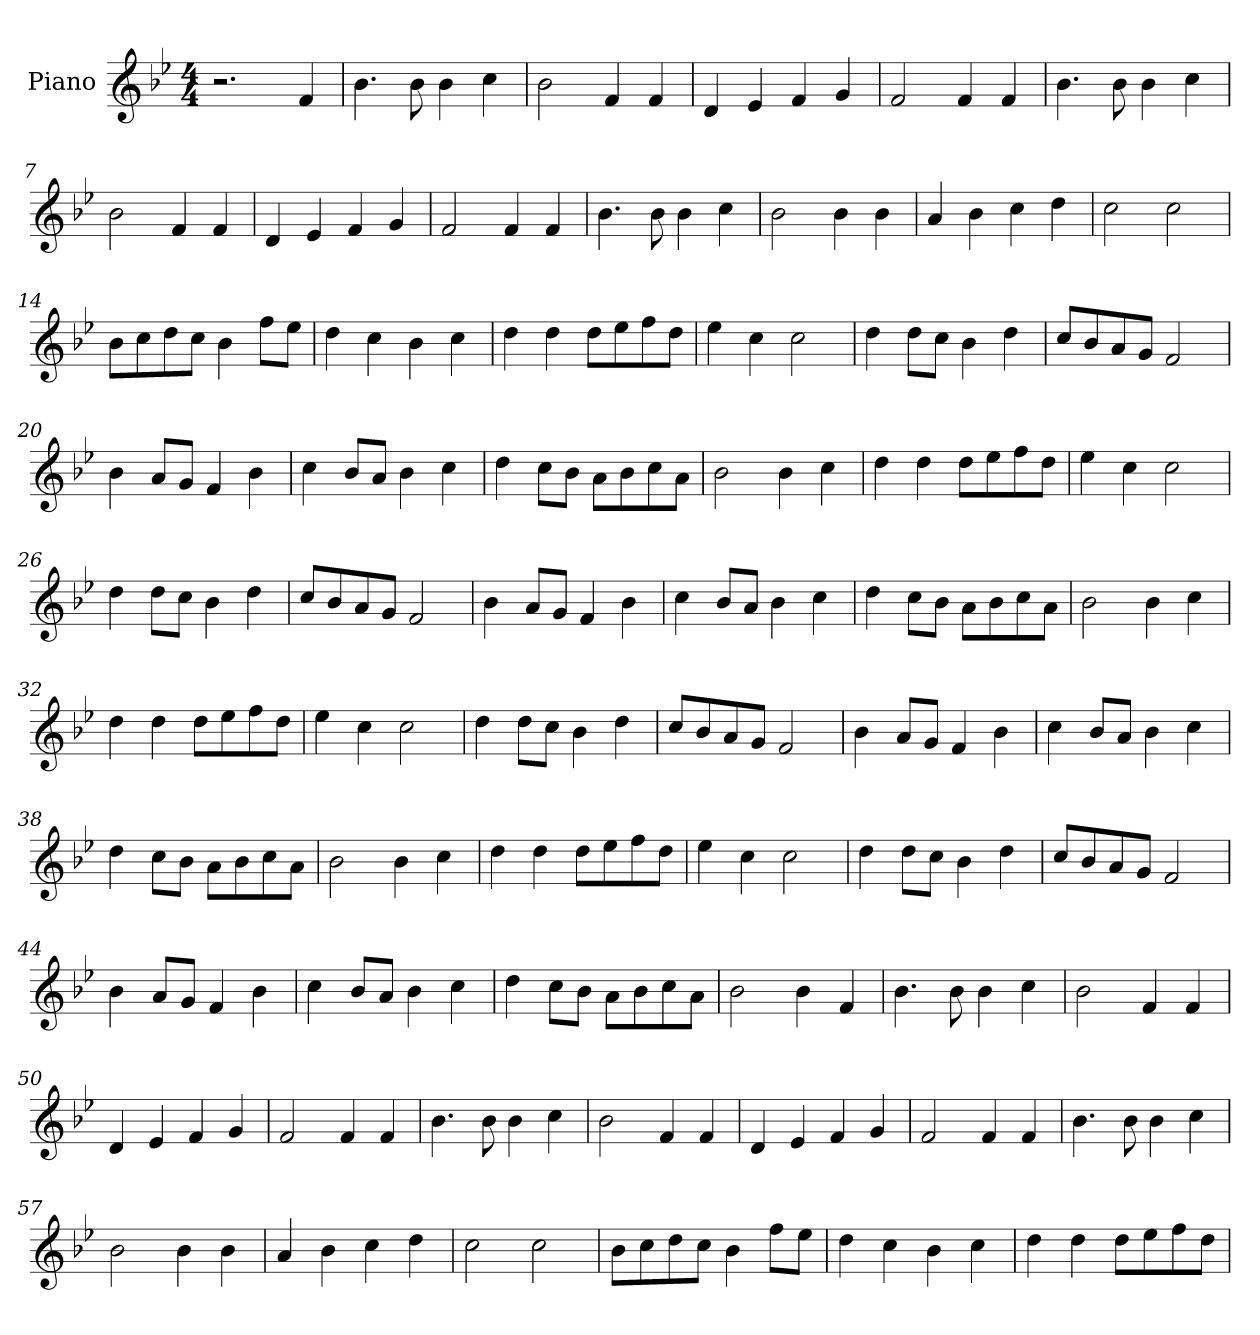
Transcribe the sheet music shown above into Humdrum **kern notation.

**kern
*part1
*staff1
*I"Piano
*I'Pno
*clefG2
*k[b-e-]
*M4/4
=1
2.r
4f/
=2
4.b-\
8b-\
4b-\
4cc\
=3
2b-\
4f/
4f/
=4
4d/
4e-/
4f/
4g/
=5
2f/
4f/
4f/
=6
4.b-\
8b-\
4b-\
4cc\
=7
2b-\
4f/
4f/
=8
4d/
4e-/
4f/
4g/
=9
2f/
4f/
4f/
=10
4.b-\
8b-\
4b-\
4cc\
=11
2b-\
4b-\
4b-\
=12
4a/
4b-\
4cc\
4dd\
=13
2cc\
2cc\
=14
8b-\L
8cc\
8dd\
8cc\J
4b-\
8ff\L
8ee-\J
=15
4dd\
4cc\
4b-\
4cc\
=16
4dd\
4dd\
8dd\L
8ee-\
8ff\
8dd\J
=17
4ee-\
4cc\
2cc\
=18
4dd\
8dd\L
8cc\J
4b-\
4dd\
=19
8cc/L
8b-/
8a/
8g/J
2f/
=20
4b-\
8a/L
8g/J
4f/
4b-\
=21
4cc\
8b-/L
8a/J
4b-\
4cc\
=22
4dd\
8cc\L
8b-\J
8a\L
8b-\
8cc\
8a\J
=23
2b-\
4b-\
4cc\
=24
4dd\
4dd\
8dd\L
8ee-\
8ff\
8dd\J
=25
4ee-\
4cc\
2cc\
=26
4dd\
8dd\L
8cc\J
4b-\
4dd\
=27
8cc/L
8b-/
8a/
8g/J
2f/
=28
4b-\
8a/L
8g/J
4f/
4b-\
=29
4cc\
8b-/L
8a/J
4b-\
4cc\
=30
4dd\
8cc\L
8b-\J
8a\L
8b-\
8cc\
8a\J
=31
2b-\
4b-\
4cc\
=32
4dd\
4dd\
8dd\L
8ee-\
8ff\
8dd\J
=33
4ee-\
4cc\
2cc\
=34
4dd\
8dd\L
8cc\J
4b-\
4dd\
=35
8cc/L
8b-/
8a/
8g/J
2f/
=36
4b-\
8a/L
8g/J
4f/
4b-\
=37
4cc\
8b-/L
8a/J
4b-\
4cc\
=38
4dd\
8cc\L
8b-\J
8a\L
8b-\
8cc\
8a\J
=39
2b-\
4b-\
4cc\
=40
4dd\
4dd\
8dd\L
8ee-\
8ff\
8dd\J
=41
4ee-\
4cc\
2cc\
=42
4dd\
8dd\L
8cc\J
4b-\
4dd\
=43
8cc/L
8b-/
8a/
8g/J
2f/
=44
4b-\
8a/L
8g/J
4f/
4b-\
=45
4cc\
8b-/L
8a/J
4b-\
4cc\
=46
4dd\
8cc\L
8b-\J
8a\L
8b-\
8cc\
8a\J
=47
2b-\
4b-\
4f/
=48
4.b-\
8b-\
4b-\
4cc\
=49
2b-\
4f/
4f/
=50
4d/
4e-/
4f/
4g/
=51
2f/
4f/
4f/
=52
4.b-\
8b-\
4b-\
4cc\
=53
2b-\
4f/
4f/
=54
4d/
4e-/
4f/
4g/
=55
2f/
4f/
4f/
=56
4.b-\
8b-\
4b-\
4cc\
=57
2b-\
4b-\
4b-\
=58
4a/
4b-\
4cc\
4dd\
=59
2cc\
2cc\
=60
8b-\L
8cc\
8dd\
8cc\J
4b-\
8ff\L
8ee-\J
=61
4dd\
4cc\
4b-\
4cc\
=62
4dd\
4dd\
8dd\L
8ee-\
8ff\
8dd\J
=
*-
